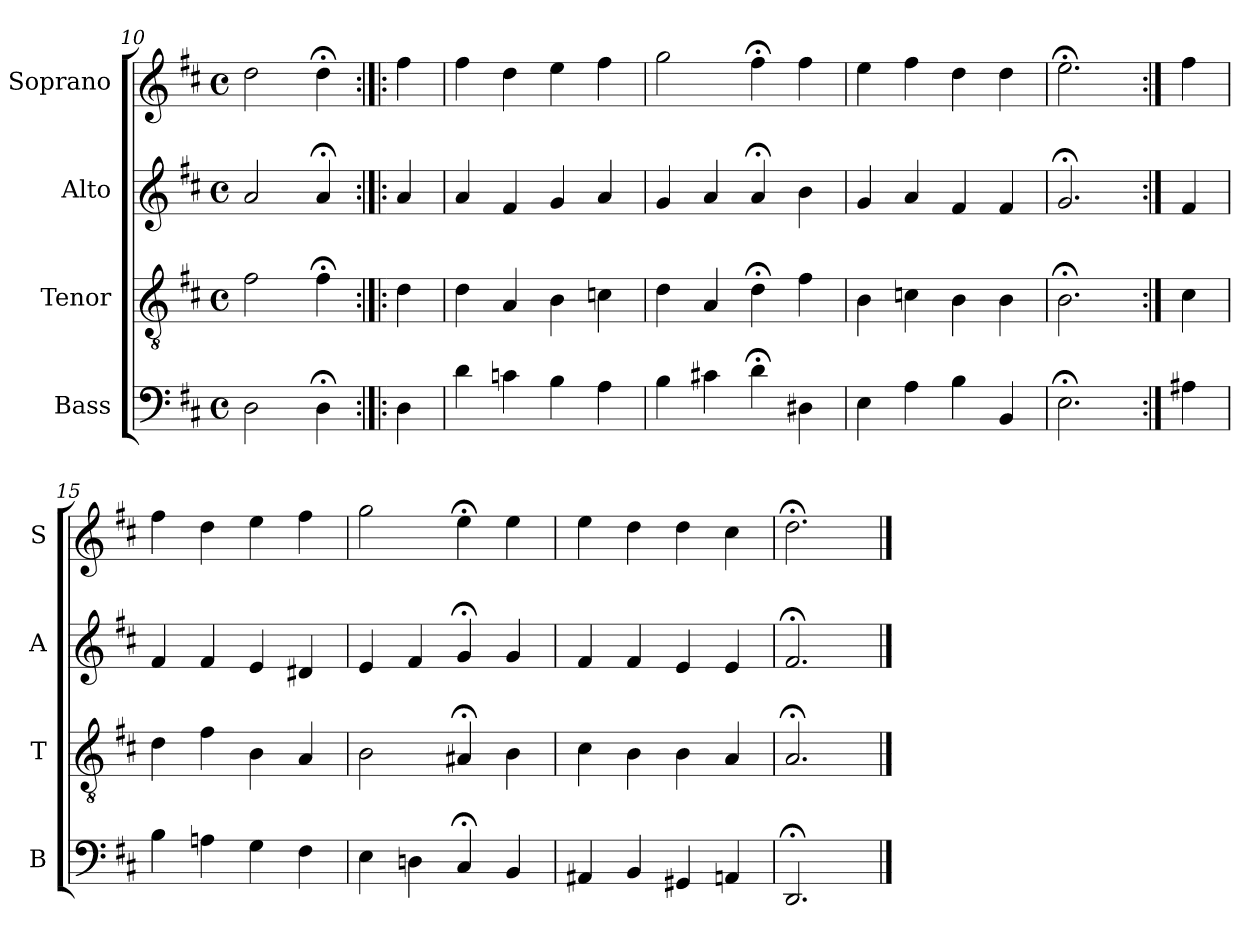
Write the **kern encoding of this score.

**kern	**kern	**kern	**kern
*part4	*part3	*part2	*part1
*staff4	*staff3	*staff2	*staff1
*I"Bass	*I"Tenor	*I"Alto	*I"Soprano
*I'B	*I'T	*I'A	*I'S
*clefF4	*clefGv2	*clefG2	*clefG2
*k[f#c#]	*k[f#c#]	*k[f#c#]	*k[f#c#]
*D:	*D:	*D:	*D:
*M4/4	*M4/4	*M4/4	*M4/4
*met(c)	*met(c)	*met(c)	*met(c)
=10	=10	=10	=10
2D	2f#	2a	2dd
4D;<	4f#;<	4a;<	4dd;<
=:|!|:	=:|!|:	=:|!|:	=:|!|:
4D	4d	4a	4ff#
=11	=11	=11	=11
4d	4d	4a	4ff#
4cn	4A	4f#	4dd
4B	4B	4g	4ee
4A	4cn	4a	4ff#
=12	=12	=12	=12
4B	4d	4g	2gg
4c#X	4A	4a	.
4d;<	4d;<	4a;<	4ff#;<
4D#X	4f#	4b	4ff#
=13	=13	=13	=13
4E	4B	4g	4ee
4A	4cn	4a	4ff#
4B	4B	4f#	4dd
4BB	4B	4f#	4dd
=14	=14	=14	=14
2.E;<	2.B;<	2.g;<	2.ee;<
=:|!	=:|!	=:|!	=:|!
4A#X	4c#	4f#	4ff#
=15	=15	=15	=15
4B	4d	4f#	4ff#
4An	4f#	4f#	4dd
4G	4B	4e	4ee
4F#	4A	4d#X	4ff#
=16	=16	=16	=16
4E	2B	4e	2gg
4Dn	.	4f#	.
4C#;<	4A#X;<	4g;<	4ee;<
4BB	4B	4g	4ee
=17	=17	=17	=17
4AA#X	4c#	4f#	4ee
4BB	4B	4f#	4dd
4GG#X	4B	4e	4dd
4AAn	4A	4e	4cc#
=18	=18	=18	=18
2.DD;<	2.A;<	2.f#;<	2.dd;<
==	==	==	==
*-	*-	*-	*-
